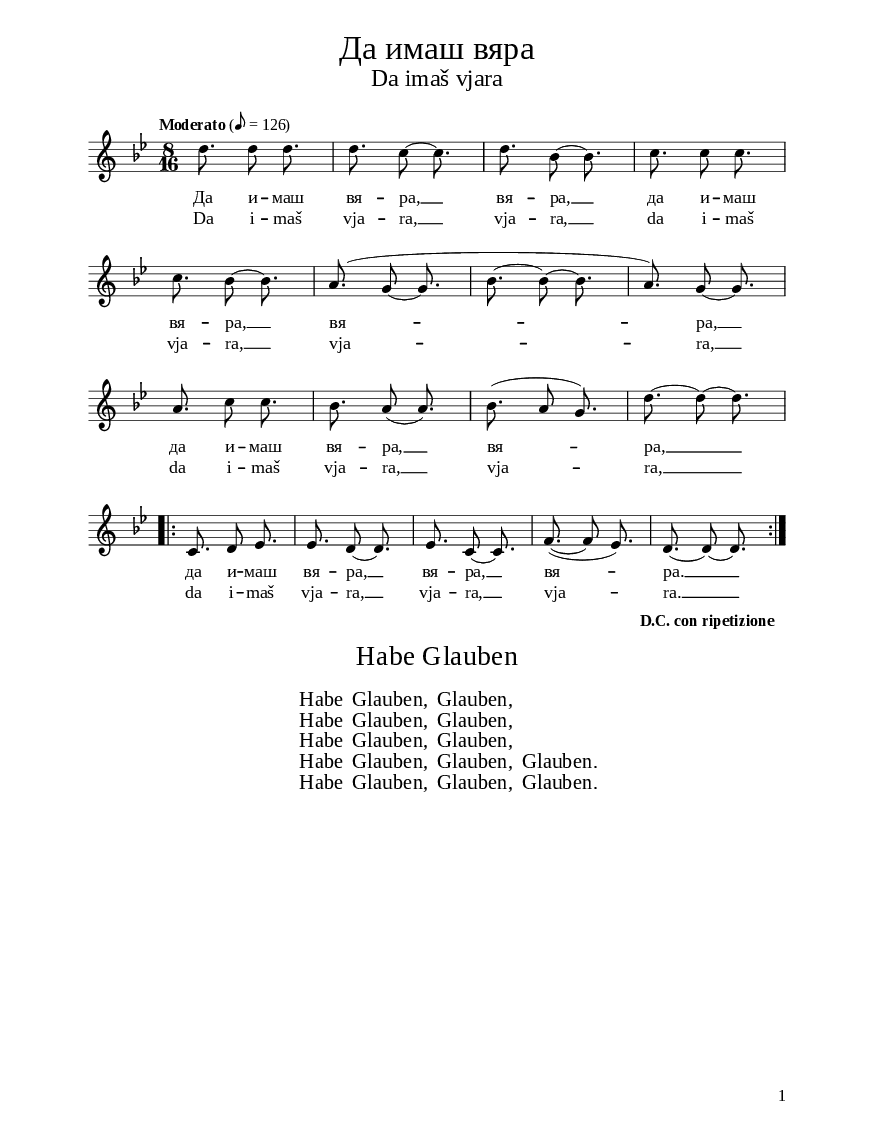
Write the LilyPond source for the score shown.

\version "2.24.2"

% include paper part and global functions
\include "include/globals.ily"

\bookpart {
  \label #'ref110_1
  \tocItem \markup "Да имаш вяра – Da imaš vjara"
  \include "include/bookpart-paper.ily"
  \score {
    \include "include/score-layout.ily"


    \new Voice \relative c' {
      \clef treble
      \key g \minor
      \time 8/16
      \tempoFunc "Moderato" 8 "126"
      \autoBeamOff

      d'8. d8 d8. | % 2
      d8. c8 ~ c8. | % 3
      d8. bes8 ~ bes8. | % 4
      c8. c8 c8. \break | % 5
      c8. bes8 ~ bes8. | % 6
      a8. ( g8 ~ g8. | % 7
      bes8. ~ bes8 ~ bes8. | % 8
      a8. ) g8 ~ g8. \break | % 9
      a8. c8 c8. |
      bes8. a8 ( a8. ) | % 11
      bes8. ( a8 g8. ) | % 12
      d'8. ~ d8 ~ d8. \break | % 13
      \bar ".|:-|" 
      c,8. d8 es8. | % 14
      es8. d8 ~ d8. | % 15
      es8. c8 ~ c8. | % 16
      f8. ( ~ f8 es8. ) | % 17
      d8. ~ d8 ~ d8.
      \bar ":|."

    }

    \addlyrics {
      Да и -- маш
      вя -- ра, __ вя -- ра, __ да и -- маш вя -- ра, __ вя --
      ра, __ да и -- маш вя -- ра, __ вя -- ра, __ да и --
      маш вя -- ра, __ вя -- ра, __ вя -- ра. __}
      \addlyrics {
        Da i -- maš
        vja -- ra, __ vja -- ra, __ da i -- maš vja -- ra, __ vja --
        ra, __ da i -- maš vja -- ra, __ vja -- ra, __ da i --
        maš vja -- ra, __ vja -- ra, __ vja -- ra. __}

        \header {
          title = \titleFunc "Да имаш вяра" "Da imaš vjara"
        }

        \midi{}

      } % score

      \markup \dc-one "D.C. con ripetizione"


      % include foreign translation(s) of the song


      \version "2.24.2"

\markup \fill-line { \fontsize #deTitleFontSize "Habe Glauben" }
\markup \null
\markup \null
\markup \fontsize #deCoupletFontSize {
  \hspace #19
  \override #`(baseline-skip . ,deCoupletBaselineSkip)

  \column {
    \line { " " Habe Glauben, Glauben,}
    \line { " " Habe Glauben, Glauben,}

    \line { " " Habe Glauben, Glauben,}

    \line { " " Habe Glauben, Glauben, Glauben. }
    \line { " " Habe Glauben, Glauben, Glauben. }


  }


}


    } % bookpart
